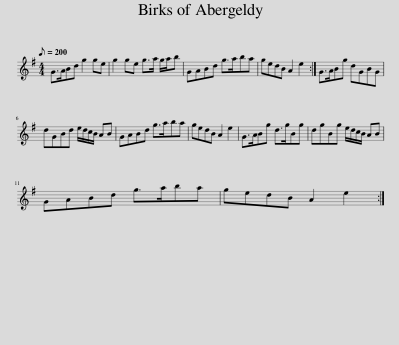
X:1
L:1/8
Q:1/8=200
M:4/4
I:linebreak $
K:G
V:1 treble
V:1
 G>ABd g2 ge | g2 ge g>a g/a/b | GABd g>aba | gedB A2 e2 :| G>ABg dGBG |$ %5
 dGBd e/d/c/B/ AB | GABd g>aba | gedB A2 e2 | G>ABg d>gBg | dgBg e/d/c/B/ AB |$ %10
 GABd g>aba | gedB A2 e2 :| %12
